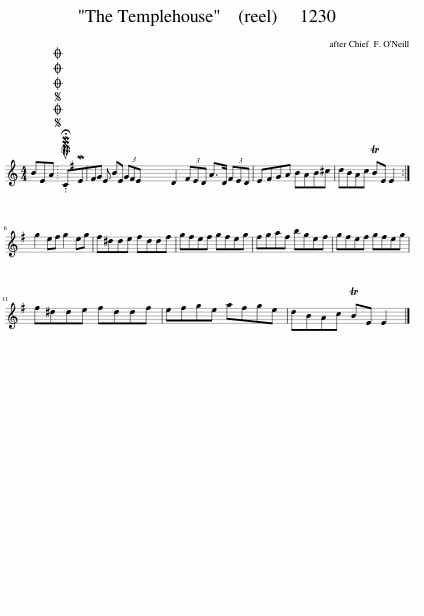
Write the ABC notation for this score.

X:1
L:1/8
M:4/4
I:linebreak $
K:C
V:1 treble
V:1
 BEA |SOSOOO .!fermata!PMTuCME^FG E BE (3GFE | D2 (3^FED A>D (3FED | E^FGA BAB^c | dBAc TBE E2 :|$ %5
 g2 e^f g2 eg | ^f^dde fddf | g^fef gfeg | ^fgaf bgef | g^fef gfeg |$ %10
 ^f^dde fddf | e^fge afge | dBAc TBE E2 |] %13
